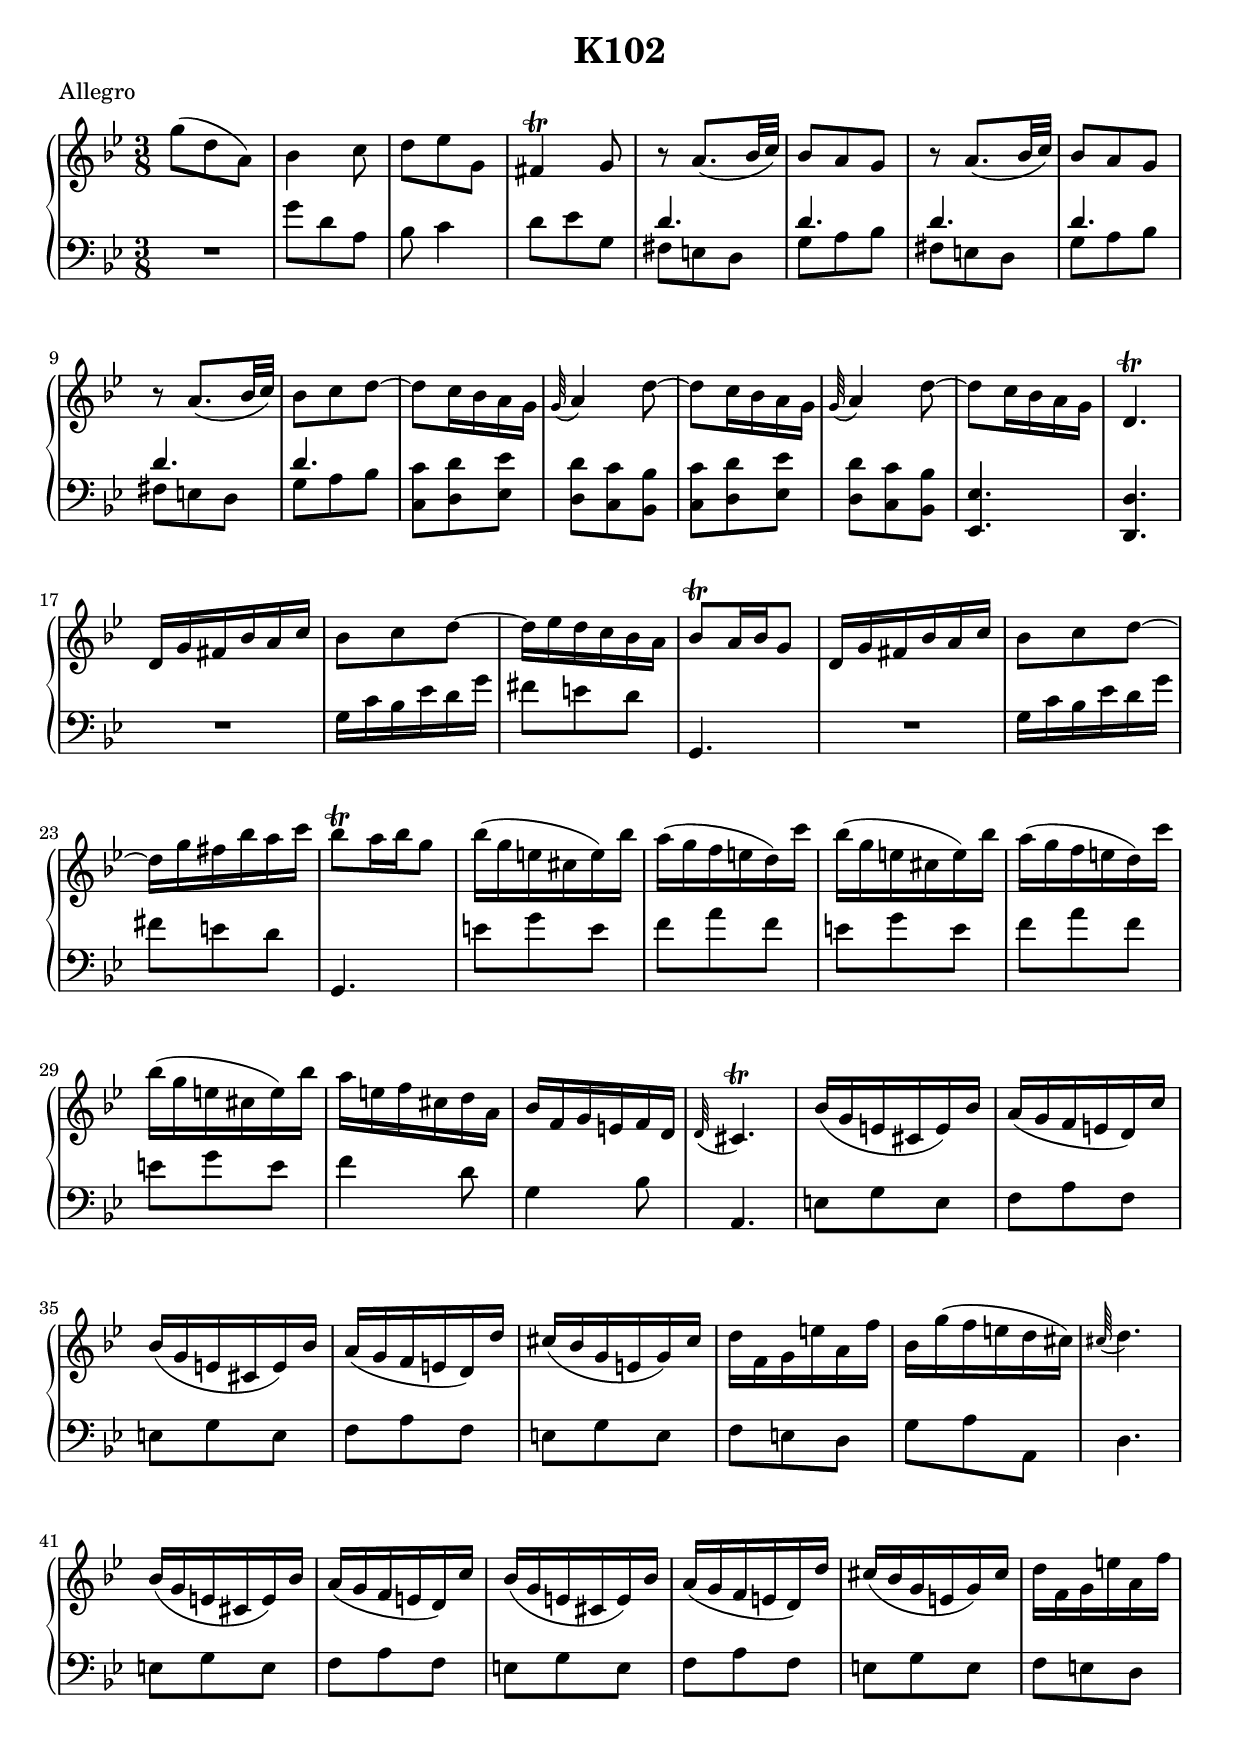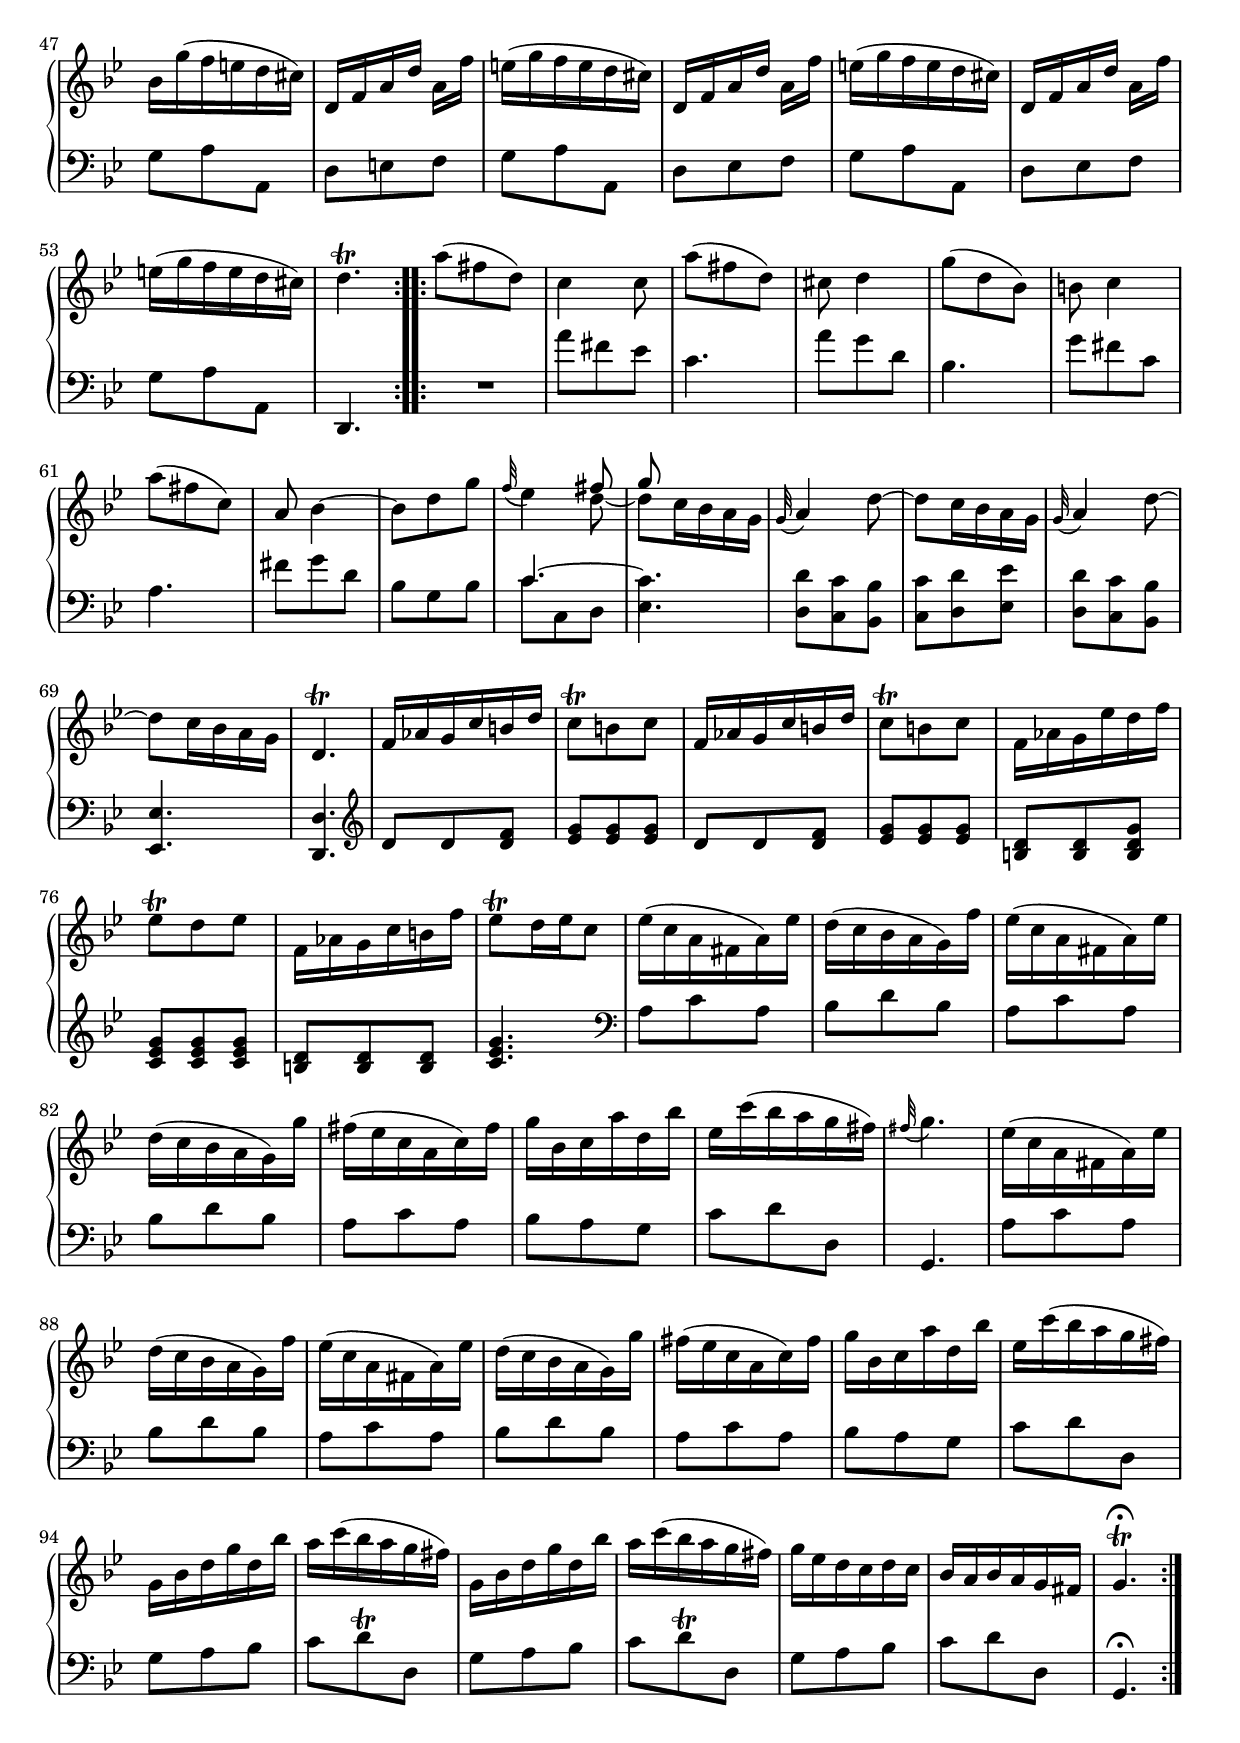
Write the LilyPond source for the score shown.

\version "2.18.2"
\version "2.18.2"

su = \stemUp
sd = \stemDown
sn = \stemNeutral
tu = \tieUp
td = \tieDown
tn = \tieNeutral
cstr = \change Staff = "right"
cstl = \change Staff = "left"

global = {
  \key g \minor
  \time 3/8
  \override Staff.NoteCollision #'merge-differently-dotted = ##t
}

right = \relative c''' {
  \global
 
  \repeat volta 2 {
    g8( d a)
    bes4 c8
    d ees g,
    \su fis4-\trill g8
    r a8.( bes32 c)
    
    bes8 a g
    r a8.( bes32 c)
    bes8 a g
    r a8.( bes32 c)
    \sn bes8 c d ~ d c16 bes a g
    
    \repeat unfold 2 {
      \appoggiatura g64 a4 d8 ~
      d c16 bes a g }
    d4.-\trill
    d16 g fis bes a c
    
    bes8 c d ~ 
    d16 ees d c bes a
    bes8-\trill a16 bes g8
    d16 g fis bes a c
    bes8 c d ~ 
    
    d16 g fis bes a c
    bes8-\trill a16 bes g8
    \repeat unfold 2 {
      bes16( g e cis e) bes'
      a( g f e d) c' }
    
    bes16( g e cis e) bes'
    a e f cis d a
    bes f g e f d
    \appoggiatura d64 cis4.-\trill
    
    bes'16( g e cis e ) bes'
    a( g f e d) c'
    bes16( g e cis e ) bes'
    a( g f e d) d'
    cis( bes g e g) cis
    
    d f, g e' a, f'
    bes, g'( f e d cis)
    \appoggiatura cis64 d4.
    bes16( g e cis e ) bes'
    a( g f e d) c'
    bes16( g e cis e ) bes'
    
    a( g f e d) d'
    cis( bes g e g) cis
    d f, g e' a, f'
    bes, g'( f e d cis)
    
    \repeat unfold 3 {
      d, f a d a[ f']
      e( g f e d cis) }
    d4.-\trill
  }
  
  \repeat volta 2 {
    a'8( fis d)
    c4 c8
    a'8( fis d)
    cis8 d4
    g8( d bes)
    b c4
    
    a'8( fis c)
    a bes4 ~
    bes8 d g
    \appoggiatura f32 ees4
    <<{ fis8 g } \\ { d8 ~ d c16 bes a g } >>
    
    \repeat unfold 2 {
      \appoggiatura g32 a4 d8 ~
      d c16 bes a g }
    d4.-\trill
    \repeat unfold 2 {
      f16 aes g c b d
      c8-\trill b c }
    
    f,16 aes g ees' d f
    ees8-\trill d ees
    f,16 aes g c b f'
    ees8-\trill d16 ees c8
    
    ees16( c a fis a) ees'
    d( c bes a g) f'
    ees( c a fis a) ees'
    d( c bes a g) g'
    fis( ees c a c) fis
    
    g bes, c a' d, bes'
    ees, c'( bes a g fis)
    \appoggiatura fis32 g4.
    ees16( c a fis a) ees'
    d( c bes a g) f'
    ees( c a fis a) ees'
    
    d( c bes a g) g'
    fis( ees c a c) fis
    g bes, c a' d, bes'
    ees, c'( bes a g fis)
    
    \repeat unfold 2 {
      g, bes d g d bes'
      a c( bes a g fis)
    }
    g ees d c d c
    bes a bes a g fis
    g4.-\trill-\fermata
  }
}
 
left = \relative c'' {
  \global
  
  \repeat volta 2 {
    R4.
    g8 d a
    bes8 c4
    d8 ees g,
    
    <<{ d'4. d d d d d } \\
      { fis,8 e d g a bes fis e d 
        g a bes fis e d g a bes }>>
    
    <<{ c, d ees d c bes c d ees d c bes }
      { c' d ees d c bes c d ees d c bes } >>
    <ees,, ees'>4. <d d'> R
    
    g'16 c bes ees d g
    fis8 e d
    g,,4. R
    g'16 c bes ees d g
    
    fis8 e d
    g,,4.
    e''8 g e
    f a f
    e g e
    
    f a f
    e g e
    f4 d8
    g,4 bes8
    a,4.
    
    e'8 g e
    f a f
    e g e
    f a f
    e g e
    
    f e d
    g a a,
    d4.
    e8 g e
    f a f
    e g e
    
    f a f
    e g e
    f e d
    g a a,
    d e f
    
    g a a,
    d ees f
    g a a,
    d ees f
    g a a,
    d,4.
  }
  
  \repeat volta 2 {
    R4.
    a'''8 fis ees
    c4.
    a'8 g d
    bes4.
    g'8 fis c
    
    a4.
    fis'8 g d
    bes g bes
    <<{ c4. ~ \sd c } \\ { c8 c, d ees4. }>>
    <d d'>8 <c c'> <bes bes'>
    
    <c c'> <d d'> <ees ees'>
    <d d'> <c c'> <bes bes'>
    <ees, ees'>4.
    <d d'>
    
    \clef treble \repeat unfold 2 {
      d''8 d <d f>
      <ees g> <ees g> <ees g> }
    <b d> <b d> <b d g>
    <c ees g> <c ees g> <c ees g>
    <b d> <b d> <b d>
    <c ees g>4.
    
    \clef bass a8 c a
    bes d bes 
    a c a
    bes d bes
    a c a
    
    bes a g
    c d d,
    g,4.
    a'8 c a
    bes d bes 
    a c a
    
    bes d bes
    a c a
    bes a g
    c d d,
    
    \repeat unfold 2 {
      g a bes
      c d-\trill d, }
    g a bes
    c d d, 
    g,4.-\fermata
  }
}


#(set-global-staff-size 20)

\header {
  title = "K102"
  meter = "Allegro"
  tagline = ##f
}

\paper {
  #(set-paper-size "a4")
  print-page-number = ##f
  between-system-padding = #0.1
  between-system-space = #0.1
  ragged-last-bottom = ##f
  ragged-bottom = ##f
}

\score {
  \new PianoStaff <<
    \new Staff = "right" {
      \right
    }
    \new Staff = "left" { 
      \clef bass \left 
    }
  >>
  \layout { indent = 0 }
}
